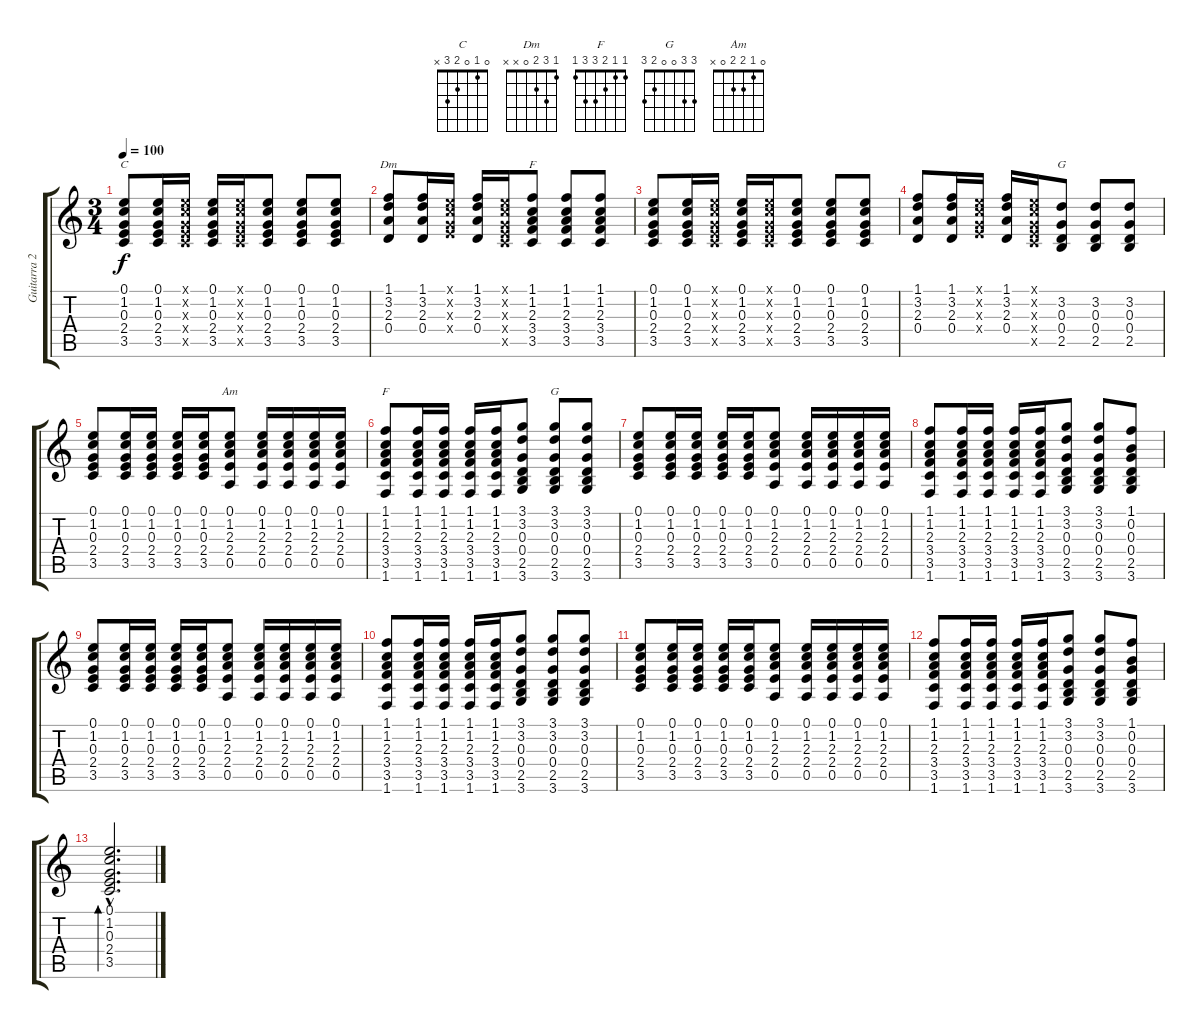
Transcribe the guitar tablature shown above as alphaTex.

\track ("Guitarra 2" "Guitarra 2") {instrument acousticguitarsteel}
\staff {score tabs}
\tuning (E4 B3 G3 D3 A2 E2) {hide}
\chord ("C" 0 1 0 2 3 x)
\chord ("Dm" 1 3 2 0 x x)
\chord ("F" 1 1 2 3 3 x)
\chord ("G" 3 0 0 0 2 3)
\chord ("Am" 0 1 2 2 0 x)
\chord ("F" 1 1 2 3 3 1)
\chord ("G" 3 3 0 0 2 3)
\ts (3 4)
\tempo 100
\clef g2
\ks c
(0.1 1.2 0.3 2.4 3.5).8{ch "C" dy f} (0.1 1.2 0.3 2.4 3.5).16 (0.1{x} 1.2{x} 0.3{x} 2.4{x} 3.5{x}).16 (0.1 1.2 0.3 2.4 3.5).16 (0.1{x} 1.2{x} 0.3{x} 2.4{x} 3.5{x}).16 (0.1 1.2 0.3 2.4 3.5).8 (0.1 1.2 0.3 2.4 3.5).8 (0.1 1.2 0.3 2.4 3.5).8 |
(1.1 3.2 2.3 0.4).8{ch "Dm"} (1.1 3.2 2.3 0.4).16 (0.1{x} 1.2{x} 0.3{x} 2.4{x}).16 (1.1 3.2 2.3 0.4).16 (0.1{x} 1.2{x} 0.3{x} 2.4{x} 3.5{x}).16 (1.1 1.2 2.3 3.4 3.5).8{ch "F"} (1.1 1.2 2.3 3.4 3.5).8 (1.1 1.2 2.3 3.4 3.5).8 |
(0.1 1.2 0.3 2.4 3.5).8 (0.1 1.2 0.3 2.4 3.5).16 (0.1{x} 1.2{x} 0.3{x} 2.4{x} 3.5{x}).16 (0.1 1.2 0.3 2.4 3.5).16 (0.1{x} 1.2{x} 0.3{x} 2.4{x} 3.5{x}).16 (0.1 1.2 0.3 2.4 3.5).8 (0.1 1.2 0.3 2.4 3.5).8 (0.1 1.2 0.3 2.4 3.5).8 |
(1.1 3.2 2.3 0.4).8 (1.1 3.2 2.3 0.4).16 (0.1{x} 1.2{x} 0.3{x} 2.4{x}).16 (1.1 3.2 2.3 0.4).16 (0.1{x} 1.2{x} 0.3{x} 2.4{x} 3.5{x}).16 (3.2 0.3 0.4 2.5).8{ch "G"} (3.2 0.3 0.4 2.5).8 (3.2 0.3 0.4 2.5).8 |
(0.1 1.2 0.3 2.4 3.5).8 (0.1 1.2 0.3 2.4 3.5).16 (0.1 1.2 0.3 2.4 3.5).16 (0.1 1.2 0.3 2.4 3.5).16 (0.1 1.2 0.3 2.4 3.5).16 (0.1 1.2 2.3 2.4 0.5).8{ch "Am"} (0.1 1.2 2.3 2.4 0.5).16 (0.1 1.2 2.3 2.4 0.5).16 (0.1 1.2 2.3 2.4 0.5).16 (0.1 1.2 2.3 2.4 0.5).16 |
(1.1 1.2 2.3 3.4 3.5 1.6).8{ch "F"} (1.1 1.2 2.3 3.4 3.5 1.6).16 (1.1 1.2 2.3 3.4 3.5 1.6).16 (1.1 1.2 2.3 3.4 3.5 1.6).16 (1.1 1.2 2.3 3.4 3.5 1.6).16 (3.1 3.2 0.3 0.4 2.5 3.6).8 (3.1 3.2 0.3 0.4 2.5 3.6).8{ch "G"} (3.1 3.2 0.3 0.4 2.5 3.6).8 |
(0.1 1.2 0.3 2.4 3.5).8 (0.1 1.2 0.3 2.4 3.5).16 (0.1 1.2 0.3 2.4 3.5).16 (0.1 1.2 0.3 2.4 3.5).16 (0.1 1.2 0.3 2.4 3.5).16 (0.1 1.2 2.3 2.4 0.5).8 (0.1 1.2 2.3 2.4 0.5).16 (0.1 1.2 2.3 2.4 0.5).16 (0.1 1.2 2.3 2.4 0.5).16 (0.1 1.2 2.3 2.4 0.5).16 |
(1.1 1.2 2.3 3.4 3.5 1.6).8 (1.1 1.2 2.3 3.4 3.5 1.6).16 (1.1 1.2 2.3 3.4 3.5 1.6).16 (1.1 1.2 2.3 3.4 3.5 1.6).16 (1.1 1.2 2.3 3.4 3.5 1.6).16 (3.1 3.2 0.3 0.4 2.5 3.6).8 (3.1 3.2 0.3 0.4 2.5 3.6).8 (1.1 0.2 0.3 0.4 2.5 3.6).8 |
(0.1 1.2 0.3 2.4 3.5).8 (0.1 1.2 0.3 2.4 3.5).16 (0.1 1.2 0.3 2.4 3.5).16 (0.1 1.2 0.3 2.4 3.5).16 (0.1 1.2 0.3 2.4 3.5).16 (0.1 1.2 2.3 2.4 0.5).8 (0.1 1.2 2.3 2.4 0.5).16 (0.1 1.2 2.3 2.4 0.5).16 (0.1 1.2 2.3 2.4 0.5).16 (0.1 1.2 2.3 2.4 0.5).16 |
(1.1 1.2 2.3 3.4 3.5 1.6).8 (1.1 1.2 2.3 3.4 3.5 1.6).16 (1.1 1.2 2.3 3.4 3.5 1.6).16 (1.1 1.2 2.3 3.4 3.5 1.6).16 (1.1 1.2 2.3 3.4 3.5 1.6).16 (3.1 3.2 0.3 0.4 2.5 3.6).8 (3.1 3.2 0.3 0.4 2.5 3.6).8 (3.1 3.2 0.3 0.4 2.5 3.6).8 |
(0.1 1.2 0.3 2.4 3.5).8 (0.1 1.2 0.3 2.4 3.5).16 (0.1 1.2 0.3 2.4 3.5).16 (0.1 1.2 0.3 2.4 3.5).16 (0.1 1.2 0.3 2.4 3.5).16 (0.1 1.2 2.3 2.4 0.5).8 (0.1 1.2 2.3 2.4 0.5).16 (0.1 1.2 2.3 2.4 0.5).16 (0.1 1.2 2.3 2.4 0.5).16 (0.1 1.2 2.3 2.4 0.5).16 |
(1.1 1.2 2.3 3.4 3.5 1.6).8 (1.1 1.2 2.3 3.4 3.5 1.6).16 (1.1 1.2 2.3 3.4 3.5 1.6).16 (1.1 1.2 2.3 3.4 3.5 1.6).16 (1.1 1.2 2.3 3.4 3.5 1.6).16 (3.1 3.2 0.3 0.4 2.5 3.6).8 (3.1 3.2 0.3 0.4 2.5 3.6).8 (1.1 0.2 0.3 0.4 2.5 3.6).8 |
(0.1{hac} 1.2{hac} 0.3{hac} 2.4{hac} 3.5{hac}).2{d bd 240}
